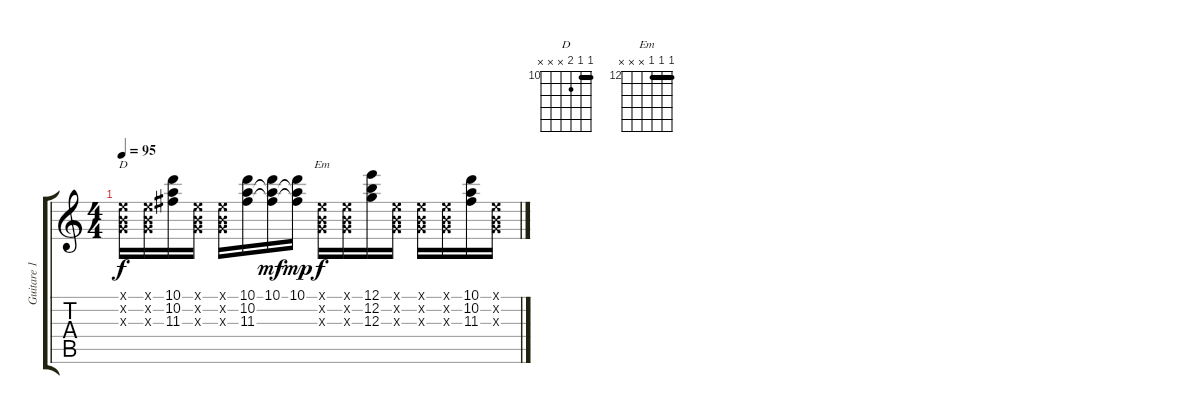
\track ("Guitare 1" "Guitare 1") {instrument overdrivenguitar}
\staff {score tabs}
\tuning (E4 B3 G3 D3 A2 E2) {hide}
\chord ("D" 10 10 11 x x x) {firstfret 10 barre 10}
\chord ("Em" 12 12 12 x x x) {firstfret 12 barre 12}
\ts (4 4)
\tempo 95
\clef g2
\ks c
(0.1{x} 0.2{x} 0.3{x}).16{ch "D" dy f} (0.1{x} 0.2{x} 0.3{x}).16 (10.1 10.2 11.3).16 (0.1{x} 0.2{x} 0.3{x}).16 (0.1{x} 0.2{x} 0.3{x}).16 (10.1 10.2 11.3).16 (10.1 10.2{t} 11.3{t}).16{dy mf} (10.1 10.2{t} 11.3{t}).16{dy mp} (0.1{x} 0.2{x} 0.3{x}).16{ch "Em" dy f} (0.1{x} 0.2{x} 0.3{x}).16 (12.1 12.2 12.3).16 (0.1{x} 0.2{x} 0.3{x}).16 (0.1{x} 0.2{x} 0.3{x}).16 (0.1{x} 0.2{x} 0.3{x}).16 (10.1 10.2 11.3).16 (0.1{x} 0.2{x} 0.3{x}).16
